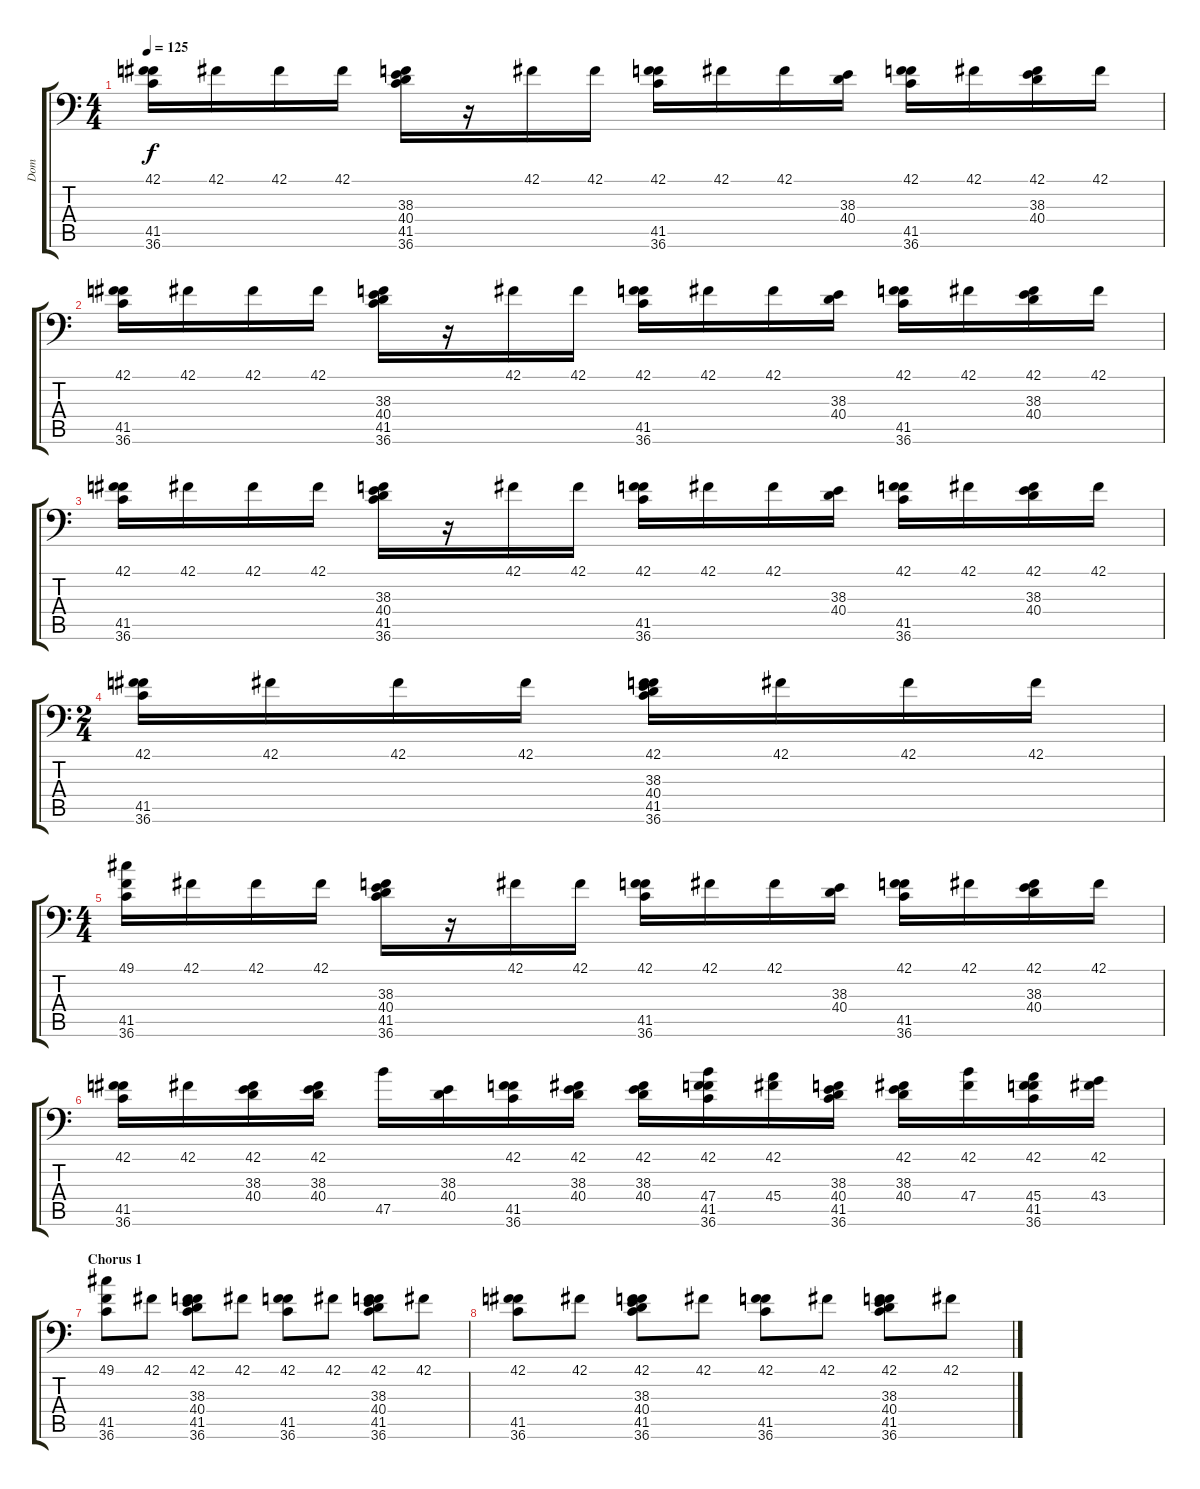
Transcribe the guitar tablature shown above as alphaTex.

\track ("Dom" "Dom") {instrument acousticgrandpiano}
\staff {score tabs}
\tuning (C-1 C-1 C-1 C-1 C-1 C-1) {hide}
\ts (4 4)
\tempo 125
\clef f4
\ks c
(42.1 41.5 36.6).16{dy f} 42.1.16 42.1.16 42.1.16 (38.3 40.4 41.5 36.6).16 r.16 42.1.16 42.1.16 (42.1 41.5 36.6).16 42.1.16 42.1.16 (38.3 40.4).16 (42.1 41.5 36.6).16 42.1.16 (42.1 38.3 40.4).16 42.1.16 |
(42.1 41.5 36.6).16 42.1.16 42.1.16 42.1.16 (38.3 40.4 41.5 36.6).16 r.16 42.1.16 42.1.16 (42.1 41.5 36.6).16 42.1.16 42.1.16 (38.3 40.4).16 (42.1 41.5 36.6).16 42.1.16 (42.1 38.3 40.4).16 42.1.16 |
(42.1 41.5 36.6).16 42.1.16 42.1.16 42.1.16 (38.3 40.4 41.5 36.6).16 r.16 42.1.16 42.1.16 (42.1 41.5 36.6).16 42.1.16 42.1.16 (38.3 40.4).16 (42.1 41.5 36.6).16 42.1.16 (42.1 38.3 40.4).16 42.1.16 |
\ts (2 4)
(42.1 41.5 36.6).16 42.1.16 42.1.16 42.1.16 (42.1 38.3 40.4 41.5 36.6).16 42.1.16 42.1.16 42.1.16 |
\ts (4 4)
(49.1 41.5 36.6).16 42.1.16 42.1.16 42.1.16 (38.3 40.4 41.5 36.6).16 r.16 42.1.16 42.1.16 (42.1 41.5 36.6).16 42.1.16 42.1.16 (38.3 40.4).16 (42.1 41.5 36.6).16 42.1.16 (42.1 38.3 40.4).16 42.1.16 |
(42.1 41.5 36.6).16 42.1.16 (42.1 38.3 40.4).16 (42.1 38.3 40.4).16 47.5.16 (38.3 40.4).16 (42.1 41.5 36.6).16 (42.1 38.3 40.4).16 (42.1 38.3 40.4).16 (42.1 47.4 41.5 36.6).16 (42.1 45.4).16 (38.3 40.4 41.5 36.6).16 (42.1 38.3 40.4).16 (42.1 47.4).16 (42.1 45.4 41.5 36.6).16 (42.1 43.4).16 |
\section ("" "Chorus 1")
(49.1 41.5 36.6).8 42.1.8 (42.1 38.3 40.4 41.5 36.6).8 42.1.8 (42.1 41.5 36.6).8 42.1.8 (42.1 38.3 40.4 41.5 36.6).8 42.1.8 |
(42.1 41.5 36.6).8 42.1.8 (42.1 38.3 40.4 41.5 36.6).8 42.1.8 (42.1 41.5 36.6).8 42.1.8 (42.1 38.3 40.4 41.5 36.6).8 42.1.8
